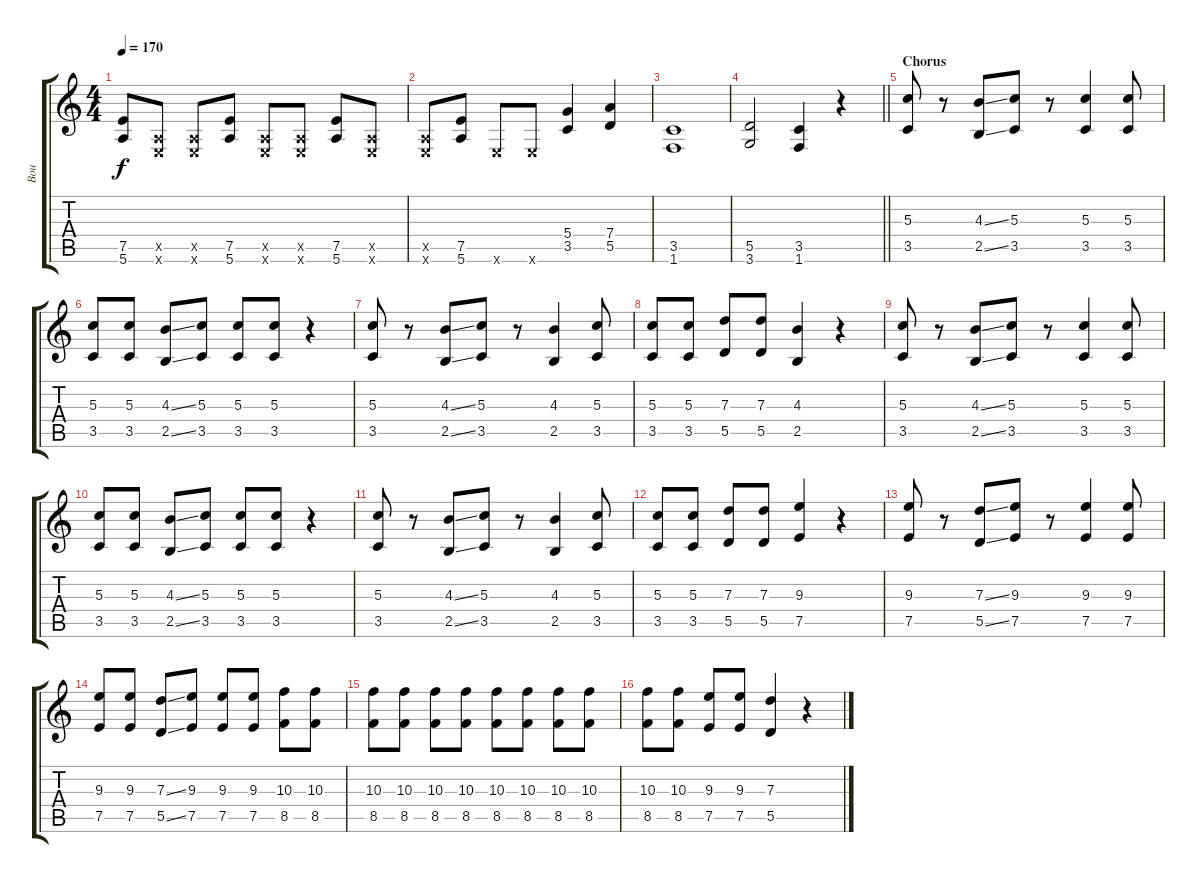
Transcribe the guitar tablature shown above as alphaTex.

\track ("Bou" "Bou") {instrument distortionguitar}
\staff {score tabs}
\tuning (E4 B3 G3 D3 A2 E2) {hide}
\ts (4 4)
\tempo 170
\clef g2
\ks c
(7.5 5.6).8{dy f} (0.5{x} 0.6{x}).8 (0.5{x} 0.6{x}).8 (7.5 5.6).8 (0.5{x} 0.6{x}).8 (0.5{x} 0.6{x}).8 (7.5 5.6).8 (0.5{x} 0.6{x}).8 |
(0.5{x} 0.6{x}).8 (7.5 5.6).8 0.6{x}.8 0.6{x}.8 (5.4 3.5).4 (7.4 5.5).4 |
(3.5 1.6).1 |
\barLineRight lightlight
(5.5 3.6).2 (3.5 1.6).4 r.4 |
\section ("" "Chorus")
(5.3 3.5).8 r.8 (4.3{ss} 2.5{ss}).8 (5.3 3.5).8 r.8 (5.3 3.5).4 (5.3 3.5).8 |
(5.3 3.5).8 (5.3 3.5).8 (4.3{ss} 2.5{ss}).8 (5.3 3.5).8 (5.3 3.5).8 (5.3 3.5).8 r.4 |
(5.3 3.5).8 r.8 (4.3{ss} 2.5{ss}).8 (5.3 3.5).8 r.8 (4.3 2.5).4 (5.3 3.5).8 |
(5.3 3.5).8 (5.3 3.5).8 (7.3 5.5).8 (7.3 5.5).8 (4.3 2.5).4 r.4 |
(5.3 3.5).8 r.8 (4.3{ss} 2.5{ss}).8 (5.3 3.5).8 r.8 (5.3 3.5).4 (5.3 3.5).8 |
(5.3 3.5).8 (5.3 3.5).8 (4.3{ss} 2.5{ss}).8 (5.3 3.5).8 (5.3 3.5).8 (5.3 3.5).8 r.4 |
(5.3 3.5).8 r.8 (4.3{ss} 2.5{ss}).8 (5.3 3.5).8 r.8 (4.3 2.5).4 (5.3 3.5).8 |
(5.3 3.5).8 (5.3 3.5).8 (7.3 5.5).8 (7.3 5.5).8 (9.3 7.5).4 r.4 |
(9.3 7.5).8 r.8 (7.3{ss} 5.5{ss}).8 (9.3 7.5).8 r.8 (9.3 7.5).4 (9.3 7.5).8 |
(9.3 7.5).8 (9.3 7.5).8 (7.3{ss} 5.5{ss}).8 (9.3 7.5).8 (9.3 7.5).8 (9.3 7.5).8 (10.3 8.5).8 (10.3 8.5).8 |
(10.3 8.5).8 (10.3 8.5).8 (10.3 8.5).8 (10.3 8.5).8 (10.3 8.5).8 (10.3 8.5).8 (10.3 8.5).8 (10.3 8.5).8 |
(10.3 8.5).8 (10.3 8.5).8 (9.3 7.5).8 (9.3 7.5).8 (7.3 5.5).4 r.4
